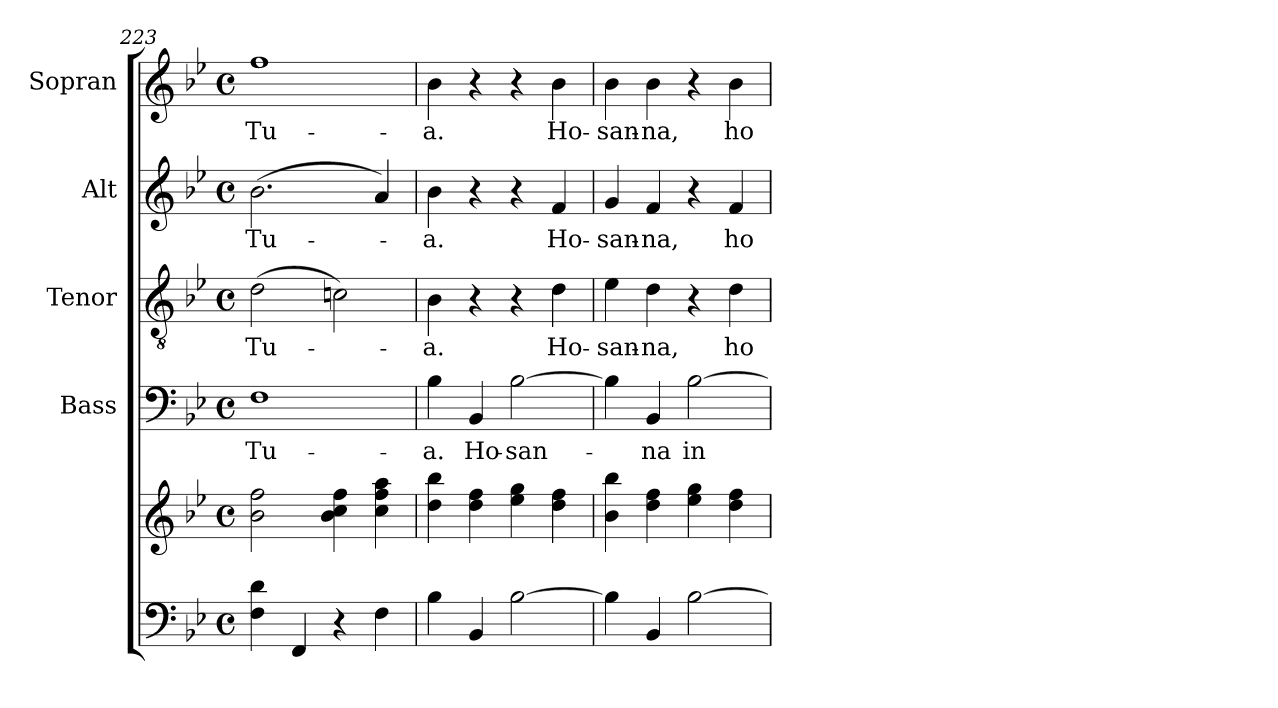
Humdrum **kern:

**kern	**kern	**kern	**text	**kern	**text	**kern	**text	**kern	**text
*part5	*part5	*part4	*part4	*part3	*part3	*part2	*part2	*part1	*part1
*staff6	*staff5	*staff4	*staff4	*staff3	*staff3	*staff2	*staff2	*staff1	*staff1
*	*	*I"Bass	*	*I"Tenor	*	*I"Alt	*	*I"Sopran	*
*	*	*I'B.	*	*I'T.	*	*I'A.	*	*I'S.	*
!!LO:PB:g=z
*clefF4	*clefG2	*clefF4	*	*clefGv2	*	*clefG2	*	*clefG2	*
*k[b-e-]	*k[b-e-]	*k[b-e-]	*	*k[b-e-]	*	*k[b-e-]	*	*k[b-e-]	*
*B-:	*B-:	*B-:	*	*B-:	*	*B-:	*	*B-:	*
*M4/4	*M4/4	*M4/4	*	*M4/4	*	*M4/4	*	*M4/4	*
*met(c)	*met(c)	*met(c)	*	*met(c)	*	*met(c)	*	*met(c)	*
=223	=223	=223	=223	=223	=223	=223	=223	=223	=223
!	!	!	!LO:LY:b	!	!LO:LY:b	!	!LO:LY:b	!	!LO:LY:b
4F\ 4d\	2b-\ 2ff\	1F	Tu-	(>2d\	Tu-	(>2.b-\	Tu-	1ff	Tu-
4FF/	.	.	.	.	.	.	.	.	.
4r	4b-\ 4cc\ 4ff\	.	.	2cn\)	.	.	.	.	.
4F\	4cc\ 4ff\ 4aa\	.	.	.	.	4a/)	.	.	.
=224	=224	=224	=224	=224	=224	=224	=224	=224	=224
!	!	!	!LO:LY:b	!	!LO:LY:b	!	!LO:LY:b	!	!LO:LY:b
4B-\	4dd\ 4bb-\	4B-\	-a.	4B-\	-a.	4b-\	-a.	4b-\	-a.
!	!	!	!LO:LY:b	!	!	!	!	!	!
4BB-/	4dd\ 4ff\	4BB-/	Ho-	4r	.	4r	.	4r	.
!	!	!	!LO:LY:b	!	!	!	!	!	!
[2B-\	4ee-\ 4gg\	[2B-\	-san-	4r	.	4r	.	4r	.
!	!	!	!	!	!LO:LY:b	!	!LO:LY:b	!	!LO:LY:b
.	4dd\ 4ff\	.	.	4d\	Ho-	4f/	Ho-	4b-\	Ho-
=225	=225	=225	=225	=225	=225	=225	=225	=225	=225
!	!	!	!	!	!LO:LY:b	!	!LO:LY:b	!	!LO:LY:b
4B-\]	4b-\ 4bb-\	4B-\]	.	4e-\	-san-	4g/	-san-	4b-\	-san-
!	!	!	!LO:LY:b	!	!LO:LY:b	!	!LO:LY:b	!	!LO:LY:b
4BB-/	4dd\ 4ff\	4BB-/	-na	4d\	-na,	4f/	-na,	4b-\	-na,
!	!	!	!LO:LY:b	!	!	!	!	!	!
[2B-\	4ee-\ 4gg\	[2B-\	in	4r	.	4r	.	4r	.
!	!	!	!	!	!LO:LY:b	!	!LO:LY:b	!	!LO:LY:b
.	4dd\ 4ff\	.	.	4d\	ho-	4f/	ho-	4b-\	ho-
=	=	=	=	=	=	=	=	=	=
*-	*-	*-	*-	*-	*-	*-	*-	*-	*-
